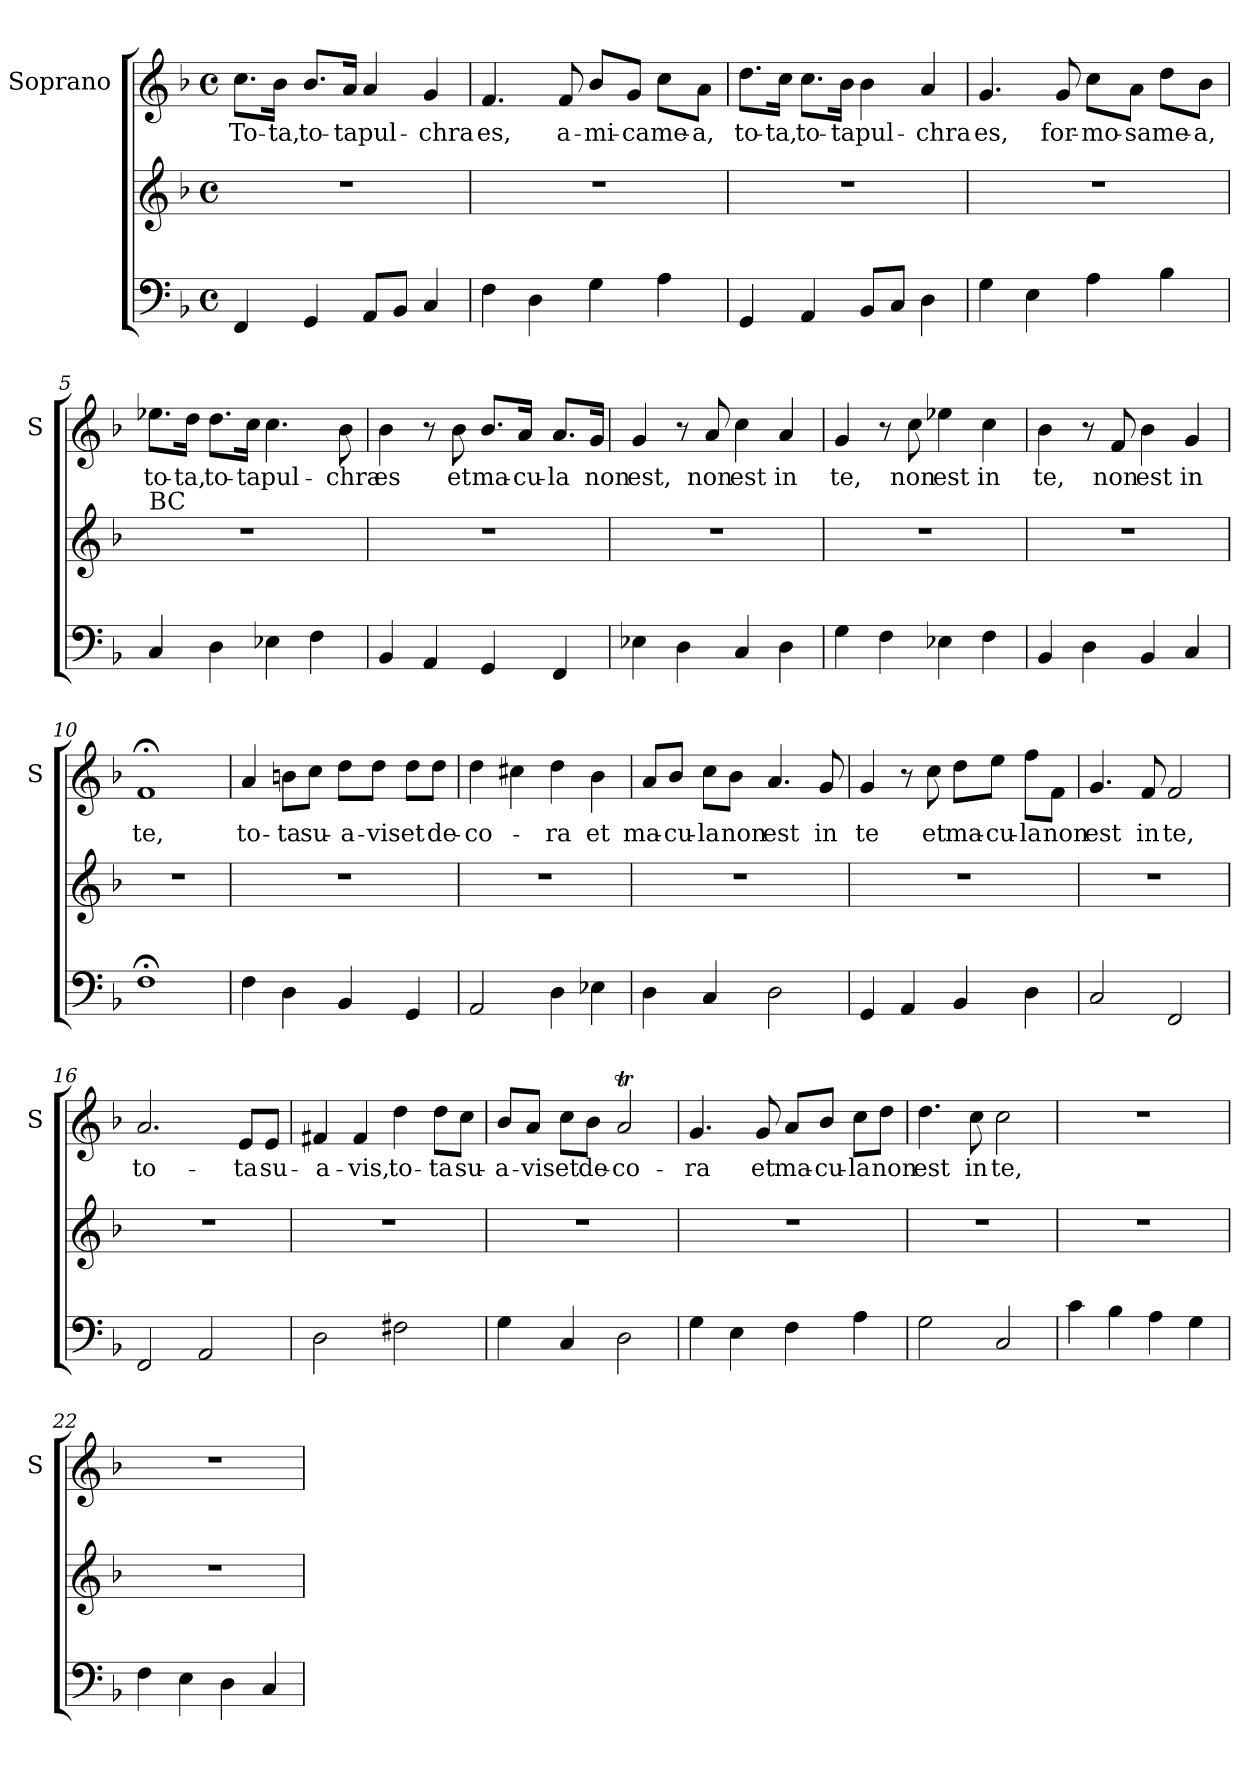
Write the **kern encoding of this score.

**kern	**kern	**kern	**text
*part2	*part2	*part1	*part1
*staff3	*staff2	*staff1	*staff1
*	*	*I"Soprano	*
*	*	*I'S	*
*clefF4	*clefG2	*clefG2	*
*k[b-]	*k[b-]	*k[b-]	*
*F:	*F:	*F:	*
*M4/4	*M4/4	*M4/4	*
*met(c)	*met(c)	*met(c)	*
=1	=1	=1	=1
!	!	!	!LO:LY:b
4FF/	1r	8.cc\L	To-
!	!	!	!LO:LY:b
.	.	16b-\Jk	-ta,
!	!	!	!LO:LY:b
4GG/	.	8.b-/L	to-
!	!	!	!LO:LY:b
.	.	16a/Jk	-ta
!	!	!	!LO:LY:b
8AA/L	.	4a/	pul-
8BB-/J	.	.	.
!	!	!	!LO:LY:b
4C/	.	4g/	-chra
=2	=2	=2	=2
!	!	!	!LO:LY:b
4F\	1r	4.f/	es,
4D\	.	.	.
!	!	!	!LO:LY:b
.	.	8f/	a-
!	!	!	!LO:LY:b
4G\	.	8b-/L	-mi-
!	!	!	!LO:LY:b
.	.	8g/J	-ca
!	!	!	!LO:LY:b
4A\	.	8cc\L	me-
!	!	!	!LO:LY:b
.	.	8a\J	-a,
=3	=3	=3	=3
!	!	!	!LO:LY:b
4GG/	1r	8.dd\L	to-
!	!	!	!LO:LY:b
.	.	16cc\Jk	-ta,
!	!	!	!LO:LY:b
4AA/	.	8.cc\L	to-
!	!	!	!LO:LY:b
.	.	16b-\Jk	-ta
!	!	!	!LO:LY:b
8BB-/L	.	4b-\	pul-
8C/J	.	.	.
!	!	!	!LO:LY:b
4D\	.	4a/	-chra
=4	=4	=4	=4
!	!	!	!LO:LY:b
4G\	1r	4.g/	es,
4E\	.	.	.
!	!	!	!LO:LY:b
.	.	8g/	for-
!	!	!	!LO:LY:b
4A\	.	8cc\L	-mo-
!	!	!	!LO:LY:b
.	.	8a\J	-sa
!	!	!	!LO:LY:b
4B-\	.	8dd\L	me-
!	!	!	!LO:LY:b
.	.	8b-\J	-a,
!!LO:LB:g=z
=5	=5	=5	=5
!	!LO:TX:a:t=BC	!	!
!	!	!	!LO:LY:b
4C/	1r	8.ee-X\L	to-
!	!	!	!LO:LY:b
.	.	16dd\Jk	-ta,
!	!	!	!LO:LY:b
4D\	.	8.dd\L	to-
!	!	!	!LO:LY:b
.	.	16cc\Jk	-ta
!	!	!	!LO:LY:b
4E-X\	.	4.cc\	pul-
4F\	.	.	.
!	!	!	!LO:LY:b
.	.	8b-\	-chra
=6	=6	=6	=6
!	!	!	!LO:LY:b
4BB-/	1r	4b-\	es
4AA/	.	8r	.
!	!	!	!LO:LY:b
.	.	8b-\	et
!	!	!	!LO:LY:b
4GG/	.	8.b-/L	ma-
!	!	!	!LO:LY:b
.	.	16a/Jk	-cu-
!	!	!	!LO:LY:b
4FF/	.	8.a/L	-la
!	!	!	!LO:LY:b
.	.	16g/Jk	non
=7	=7	=7	=7
!	!	!	!LO:LY:b
4E-X\	1r	4g/	est,
4D\	.	8r	.
!	!	!	!LO:LY:b
.	.	8a/	non
!	!	!	!LO:LY:b
4C/	.	4cc\	est
!	!	!	!LO:LY:b
4D\	.	4a/	in
=8	=8	=8	=8
!	!	!	!LO:LY:b
4G\	1r	4g/	te,
4F\	.	8r	.
!	!	!	!LO:LY:b
.	.	8cc\	non
!	!	!	!LO:LY:b
4E-X\	.	4ee-X\	est
!	!	!	!LO:LY:b
4F\	.	4cc\	in
=9	=9	=9	=9
!	!	!	!LO:LY:b
4BB-/	1r	4b-\	te,
4D\	.	8r	.
!	!	!	!LO:LY:b
.	.	8f/	non
!	!	!	!LO:LY:b
4BB-/	.	4b-\	est
!	!	!	!LO:LY:b
4C/	.	4g/	in
!!LO:LB:g=z
=10	=10	=10	=10
!	!	!	!LO:LY:b
1F;<	1r	1f;<	te,
=11	=11	=11	=11
!	!	!	!LO:LY:b
4F\	1r	4a/	to-
!	!	!	!LO:LY:b
4D\	.	8bn\L	-ta
!	!	!	!LO:LY:b
.	.	8cc\J	su-
!	!	!	!LO:LY:b
4BB-/	.	8dd\L	-a-
!	!	!	!LO:LY:b
.	.	8dd\J	-vis
!	!	!	!LO:LY:b
4GG/	.	8dd\L	et
!	!	!	!LO:LY:b
.	.	8dd\J	de-
=12	=12	=12	=12
!	!	!	!LO:LY:b
2AA/	1r	4dd\	-co-
.	.	4cc#X\	.
!	!	!	!LO:LY:b
4D\	.	4dd\	-ra
!	!	!	!LO:LY:b
4E-X\	.	4b-\	et
=13	=13	=13	=13
!	!	!	!LO:LY:b
4D\	1r	8a/L	ma-
!	!	!	!LO:LY:b
.	.	8b-/J	-cu-
!	!	!	!LO:LY:b
4C/	.	8cc\L	-la
!	!	!	!LO:LY:b
.	.	8b-\J	non
!	!	!	!LO:LY:b
2D\	.	4.a/	est
!	!	!	!LO:LY:b
.	.	8g/	in
=14	=14	=14	=14
!	!	!	!LO:LY:b
4GG/	1r	4g/	te
4AA/	.	8r	.
!	!	!	!LO:LY:b
.	.	8cc\	et
!	!	!	!LO:LY:b
4BB-/	.	8dd\L	ma-
!	!	!	!LO:LY:b
.	.	8ee\J	-cu-
!	!	!	!LO:LY:b
4D\	.	8ff\L	-la
!	!	!	!LO:LY:b
.	.	8f\J	non
!!LO:PB:g=z
=15	=15	=15	=15
!	!	!	!LO:LY:b
2C/	1r	4.g/	est
!	!	!	!LO:LY:b
.	.	8f/	in
!	!	!	!LO:LY:b
2FF/	.	2f/	te,
=16	=16	=16	=16
!	!	!	!LO:LY:b
2FF/	1r	2.a/	to-
2AA/	.	.	.
!	!	!	!LO:LY:b
.	.	8e/L	-ta
!	!	!	!LO:LY:b
.	.	8e/J	su-
=17	=17	=17	=17
!	!	!	!LO:LY:b
2D\	1r	4f#X/	-a-
!	!	!	!LO:LY:b
.	.	4f#/	-vis,
!	!	!	!LO:LY:b
2F#X\	.	4dd\	to-
!	!	!	!LO:LY:b
.	.	8dd\L	-ta
!	!	!	!LO:LY:b
.	.	8cc\J	su-
=18	=18	=18	=18
!	!	!	!LO:LY:b
4G\	1r	8b-/L	-a-
!	!	!	!LO:LY:b
.	.	8a/J	-vis
!	!	!	!LO:LY:b
4C/	.	8cc\L	et
!	!	!	!LO:LY:b
.	.	8b-\J	de-
!	!	!	!LO:LY:b
2D\	.	2at/	-co-
=19	=19	=19	=19
!	!	!	!LO:LY:b
4G\	1r	4.g/	-ra
4E\	.	.	.
!	!	!	!LO:LY:b
.	.	8g/	et
!	!	!	!LO:LY:b
4F\	.	8a/L	ma-
!	!	!	!LO:LY:b
.	.	8b-/J	-cu-
!	!	!	!LO:LY:b
4A\	.	8cc\L	-la
!	!	!	!LO:LY:b
.	.	8dd\J	non
!!LO:LB:g=z
=20	=20	=20	=20
!	!	!	!LO:LY:b
2G\	1r	4.dd\	est
!	!	!	!LO:LY:b
.	.	8cc\	in
!	!	!	!LO:LY:b
2C/	.	2cc\	te,
=21	=21	=21	=21
4c\	1r	1r	.
4B-\	.	.	.
4A\	.	.	.
4G\	.	.	.
=22	=22	=22	=22
4F\	1r	1r	.
4E\	.	.	.
4D\	.	.	.
4C/	.	.	.
=	=	=	=
*-	*-	*-	*-
